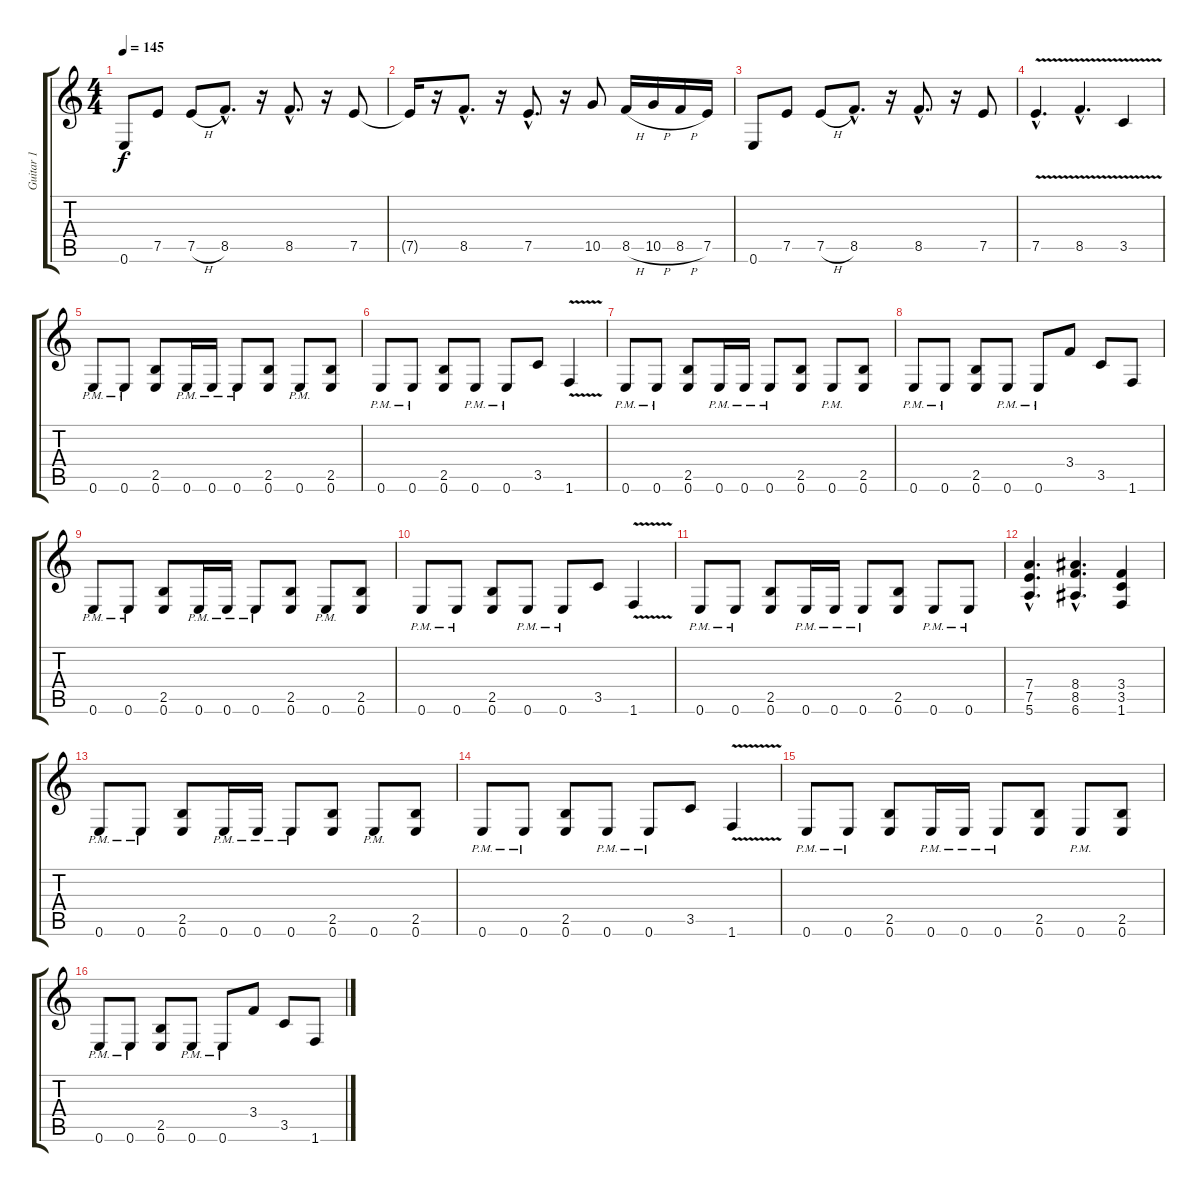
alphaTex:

\track ("Guitar 1" "Guitar 1") {instrument distortionguitar}
\staff {score tabs}
\tuning (E4 B3 G3 D3 A2 E2) {hide}
\ts (4 4)
\tempo 145
\clef g2
\ks c
0.6.8{dy f} 7.5.8 7.5{h}.8 8.5{hac}.8{d} r.16 8.5{hac}.8{d} r.16 7.5.8 |
7.5{t}.16 r.16 8.5{hac}.8{d} r.16 7.5{hac}.8{d} r.16 10.5.8 8.5{h}.16 10.5{h}.16 8.5{h}.16 7.5.16 |
0.6.8 7.5.8 7.5{h}.8 8.5{hac}.8{d} r.16 8.5{hac}.8{d} r.16 7.5.8 |
7.5{v hac}.4{d} 8.5{v hac}.4{d} 3.5{v}.4 |
0.6{pm}.8 0.6{pm}.8 (2.5 0.6).8 0.6{pm}.16 0.6{pm}.16 0.6{pm}.8 (2.5 0.6).8 0.6{pm}.8 (2.5 0.6).8 |
0.6{pm}.8 0.6{pm}.8 (2.5 0.6).8 0.6{pm}.8 0.6{pm}.8 3.5.8 1.6{v}.4 |
0.6{pm}.8 0.6{pm}.8 (2.5 0.6).8 0.6{pm}.16 0.6{pm}.16 0.6{pm}.8 (2.5 0.6).8 0.6{pm}.8 (2.5 0.6).8 |
0.6{pm}.8 0.6{pm}.8 (2.5 0.6).8 0.6{pm}.8 0.6{pm}.8 3.4.8 3.5.8 1.6.8 |
0.6{pm}.8 0.6{pm}.8 (2.5 0.6).8 0.6{pm}.16 0.6{pm}.16 0.6{pm}.8 (2.5 0.6).8 0.6{pm}.8 (2.5 0.6).8 |
0.6{pm}.8 0.6{pm}.8 (2.5 0.6).8 0.6{pm}.8 0.6{pm}.8 3.5.8 1.6{v}.4 |
0.6{pm}.8 0.6{pm}.8 (2.5 0.6).8 0.6{pm}.16 0.6{pm}.16 0.6{pm}.8 (2.5 0.6).8 0.6{pm}.8 0.6{pm}.8 |
(7.4{hac} 7.5{hac} 5.6{hac}).4{d} (8.4{hac} 8.5{hac} 6.6{hac}).4{d} (3.4 3.5 1.6).4 |
0.6{pm}.8 0.6{pm}.8 (2.5 0.6).8 0.6{pm}.16 0.6{pm}.16 0.6{pm}.8 (2.5 0.6).8 0.6{pm}.8 (2.5 0.6).8 |
0.6{pm}.8 0.6{pm}.8 (2.5 0.6).8 0.6{pm}.8 0.6{pm}.8 3.5.8 1.6{v}.4 |
0.6{pm}.8 0.6{pm}.8 (2.5 0.6).8 0.6{pm}.16 0.6{pm}.16 0.6{pm}.8 (2.5 0.6).8 0.6{pm}.8 (2.5 0.6).8 |
0.6{pm}.8 0.6{pm}.8 (2.5 0.6).8 0.6{pm}.8 0.6{pm}.8 3.4.8 3.5.8 1.6.8
